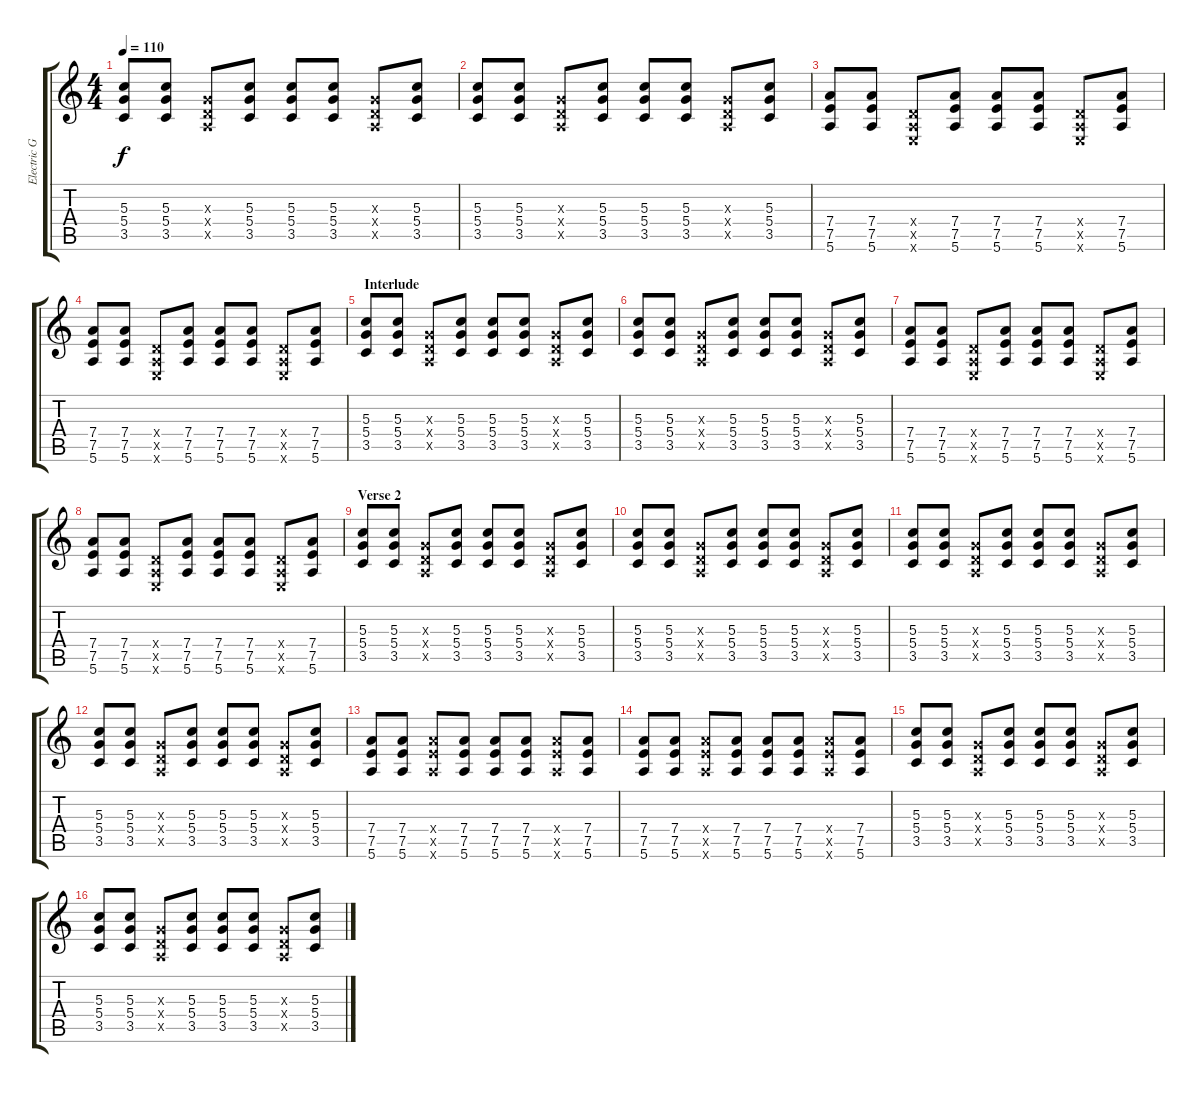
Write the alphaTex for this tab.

\track ("Electric Guitar" "Electric G") {instrument electricguitarmuted}
\staff {score tabs}
\tuning (E4 B3 G3 D3 A2 E2) {hide}
\ts (4 4)
\tempo 110
\clef g2
\ks c
(5.3 5.4 3.5).8{dy f} (5.3 5.4 3.5).8 (0.3{x} 0.4{x} 0.5{x}).8 (5.3 5.4 3.5).8 (5.3 5.4 3.5).8 (5.3 5.4 3.5).8 (0.3{x} 0.4{x} 0.5{x}).8 (5.3 5.4 3.5).8 |
(5.3 5.4 3.5).8 (5.3 5.4 3.5).8 (0.3{x} 0.4{x} 0.5{x}).8 (5.3 5.4 3.5).8 (5.3 5.4 3.5).8 (5.3 5.4 3.5).8 (0.3{x} 0.4{x} 0.5{x}).8 (5.3 5.4 3.5).8 |
(7.4 7.5 5.6).8 (7.4 7.5 5.6).8 (0.4{x} 0.5{x} 0.6{x}).8 (7.4 7.5 5.6).8 (7.4 7.5 5.6).8 (7.4 7.5 5.6).8 (0.4{x} 0.5{x} 0.6{x}).8 (7.4 7.5 5.6).8 |
(7.4 7.5 5.6).8 (7.4 7.5 5.6).8 (0.4{x} 0.5{x} 0.6{x}).8 (7.4 7.5 5.6).8 (7.4 7.5 5.6).8 (7.4 7.5 5.6).8 (0.4{x} 0.5{x} 0.6{x}).8 (7.4 7.5 5.6).8 |
\section ("" " Interlude")
(5.3 5.4 3.5).8 (5.3 5.4 3.5).8 (0.3{x} 0.4{x} 0.5{x}).8 (5.3 5.4 3.5).8 (5.3 5.4 3.5).8 (5.3 5.4 3.5).8 (0.3{x} 0.4{x} 0.5{x}).8 (5.3 5.4 3.5).8 |
(5.3 5.4 3.5).8 (5.3 5.4 3.5).8 (0.3{x} 0.4{x} 0.5{x}).8 (5.3 5.4 3.5).8 (5.3 5.4 3.5).8 (5.3 5.4 3.5).8 (0.3{x} 0.4{x} 0.5{x}).8 (5.3 5.4 3.5).8 |
(7.4 7.5 5.6).8 (7.4 7.5 5.6).8 (0.4{x} 0.5{x} 0.6{x}).8 (7.4 7.5 5.6).8 (7.4 7.5 5.6).8 (7.4 7.5 5.6).8 (0.4{x} 0.5{x} 0.6{x}).8 (7.4 7.5 5.6).8 |
(7.4 7.5 5.6).8 (7.4 7.5 5.6).8 (0.4{x} 0.5{x} 0.6{x}).8 (7.4 7.5 5.6).8 (7.4 7.5 5.6).8 (7.4 7.5 5.6).8 (0.4{x} 0.5{x} 0.6{x}).8 (7.4 7.5 5.6).8 |
\section ("" "Verse 2")
(5.3 5.4 3.5).8 (5.3 5.4 3.5).8 (0.3{x} 0.4{x} 0.5{x}).8 (5.3 5.4 3.5).8 (5.3 5.4 3.5).8 (5.3 5.4 3.5).8 (0.3{x} 0.4{x} 0.5{x}).8 (5.3 5.4 3.5).8 |
(5.3 5.4 3.5).8 (5.3 5.4 3.5).8 (0.3{x} 0.4{x} 0.5{x}).8 (5.3 5.4 3.5).8 (5.3 5.4 3.5).8 (5.3 5.4 3.5).8 (0.3{x} 0.4{x} 0.5{x}).8 (5.3 5.4 3.5).8 |
(5.3 5.4 3.5).8 (5.3 5.4 3.5).8 (0.3{x} 0.4{x} 0.5{x}).8 (5.3 5.4 3.5).8 (5.3 5.4 3.5).8 (5.3 5.4 3.5).8 (0.3{x} 0.4{x} 0.5{x}).8 (5.3 5.4 3.5).8 |
(5.3 5.4 3.5).8 (5.3 5.4 3.5).8 (0.3{x} 0.4{x} 0.5{x}).8 (5.3 5.4 3.5).8 (5.3 5.4 3.5).8 (5.3 5.4 3.5).8 (0.3{x} 0.4{x} 0.5{x}).8 (5.3 5.4 3.5).8 |
(7.4 7.5 5.6).8 (7.4 7.5 5.6).8 (7.4{x} 7.5{x} 5.6{x}).8 (7.4 7.5 5.6).8 (7.4 7.5 5.6).8 (7.4 7.5 5.6).8 (7.4{x} 7.5{x} 5.6{x}).8 (7.4 7.5 5.6).8 |
(7.4 7.5 5.6).8 (7.4 7.5 5.6).8 (7.4{x} 7.5{x} 5.6{x}).8 (7.4 7.5 5.6).8 (7.4 7.5 5.6).8 (7.4 7.5 5.6).8 (7.4{x} 7.5{x} 5.6{x}).8 (7.4 7.5 5.6).8 |
(5.3 5.4 3.5).8 (5.3 5.4 3.5).8 (0.3{x} 0.4{x} 0.5{x}).8 (5.3 5.4 3.5).8 (5.3 5.4 3.5).8 (5.3 5.4 3.5).8 (0.3{x} 0.4{x} 0.5{x}).8 (5.3 5.4 3.5).8 |
(5.3 5.4 3.5).8 (5.3 5.4 3.5).8 (0.3{x} 0.4{x} 0.5{x}).8 (5.3 5.4 3.5).8 (5.3 5.4 3.5).8 (5.3 5.4 3.5).8 (0.3{x} 0.4{x} 0.5{x}).8 (5.3 5.4 3.5).8
